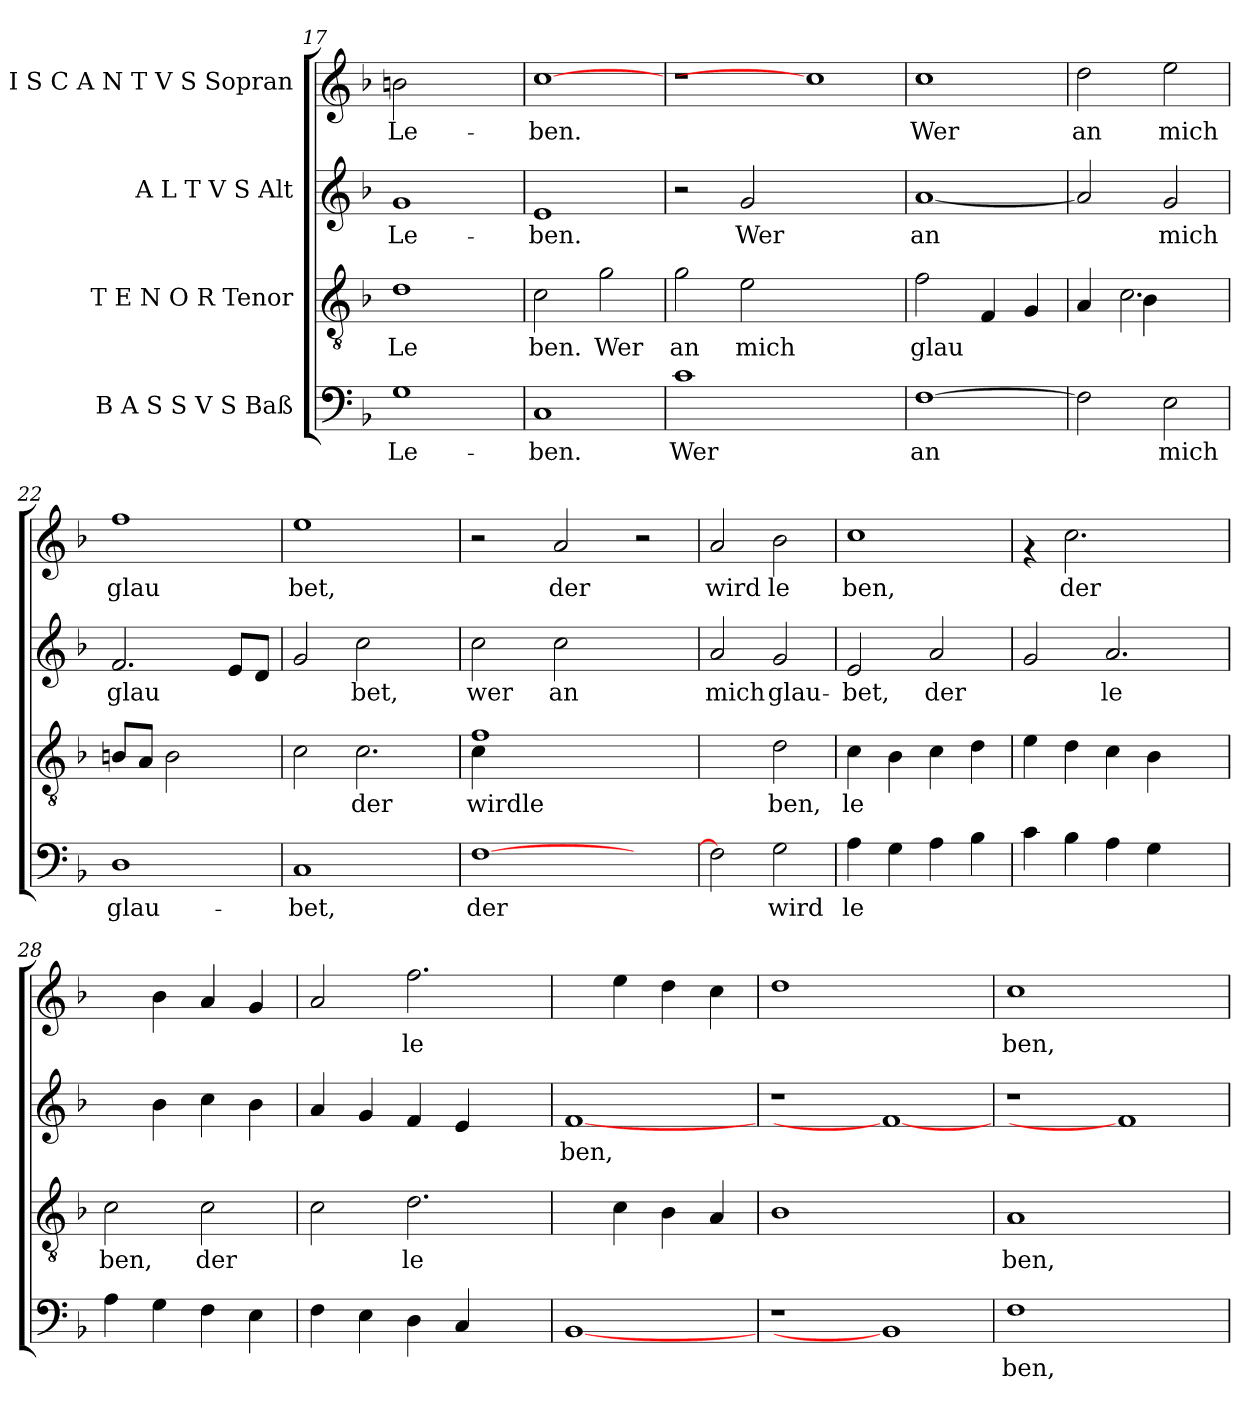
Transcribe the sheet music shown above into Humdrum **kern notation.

**kern	**text	**kern	**text	**kern	**text	**kern	**text
*part4	*part4	*part3	*part3	*part2	*part2	*part1	*part1
*staff4	*staff4	*staff3	*staff3	*staff2	*staff2	*staff1	*staff1
*I"B A S S V S  Baß	*	*I"T E N O R  Tenor	*	*I"A L T V S  Alt	*	*I"D I S C A N T V S  Sopran	*
*clefF4	*	*clefGv2	*	*clefG2	*	*clefG2	*
*k[b-]	*	*k[b-]	*	*k[b-]	*	*k[b-]	*
*F:	*	*F:	*	*F:	*	*F:	*
=17	=17	=17	=17	=17	=17	=17	=17
!	!LO:LY:b:cj	!	!LO:LY:b:cj	!	!LO:LY:b:cj	!	!LO:LY:b:cj
1G	Le-	1d	Le	1g	Le-	2bn\	Le-
.	.	.	.	.	.	2ryy	.
=18	=18	=18	=18	=18	=18	=18	=18
!	!LO:LY:b:cj	!	!LO:LY:b:cj	!	!LO:LY:b:cj	!	!LO:LY:b:cj
1C	-ben.	2c\	ben.	1e	-ben.	[1cc	-ben.
!	!	!	!LO:LY:b:cj	!	!	!	!
.	.	2g\	Wer	.	.	.	.
=19	=19	=19	=19	=19	=19	=19	=19
!	!LO:LY:b:cj	!	!LO:LY:b:cj	!	!	!	!
1c	Wer	2g\	an	2r	.	1r	.
!	!	!	!LO:LY:b:cj	!	!LO:LY:b:cj	!	!
.	.	2e\	mich	2g/	Wer	.	.
1ryy	.	1ryy	.	1ryy	.	1cc]	.
!!LO:LB:g=z
=20	=20	=20	=20	=20	=20	=20	=20
!	!LO:LY:b:cj	!	!LO:LY:b:cj	!	!LO:LY:b:cj	!	!LO:LY:b:cj
[1F	an	2f\	glau	[1a	an	1cc	Wer
!	!	!	!LO:LY:b:cj	!	!	!	!
.	.	4F/	.	.	.	.	.
!	!	!	!LO:LY:b:cj	!	!	!	!
.	.	4G/	.	.	.	.	.
=21	=21	=21	=21	=21	=21	=21	=21
!	!	!	!LO:LY:b:cj	!	!	!	!LO:LY:b:cj
*	*	*^	*	*	*	*	*
2F]	.	4A/	4ryy	.	2a]	.	2dd\	an
!	!	!	!	!LO:LY:b:cj	!	!	!	!
.	.	2.c\	4B-\	.	.	.	.	.
!	!LO:LY:b:cj	!	!	!	!	!LO:LY:b:cj	!	!LO:LY:b:cj
2E\	mich	.	2ryy	.	2g/	mich	2ee\	mich
=22	=22	=22	=22	=22	=22	=22	=22	=22
!	!LO:LY:b:cj	!	!	!LO:LY:b:cj	!	!LO:LY:b:cj	!	!LO:LY:b:cj
*	*	*v	*v	*	*	*	*	*
1D	glau-	8Bn/L	.	2.f/	glau-	1ff	glau
!	!	!	!LO:LY:b:cj	!	!	!	!
.	.	8A/J	.	.	.	.	.
!	!	!	!LO:LY:b:cj	!	!	!	!
.	.	2B\	.	.	.	.	.
!	!	!	!	!	!LO:LY:b:cj	!	!
.	.	4ryy	.	8e/L	--	.	.
!	!	!	!	!	!LO:LY:b:cj	!	!
.	.	.	.	8d/J	--	.	.
=23	=23	=23	=23	=23	=23	=23	=23
!	!LO:LY:b:cj	!	!	!	!LO:LY:b:cj	!	!LO:LY:b:cj
1C	-bet,	2c\	.	2g/	--	1ee	bet,
!	!	!	!LO:LY:b:cj	!	!LO:LY:b:cj	!	!
.	.	2.c\	der	2cc\	-bet,	.	.
4ryy	.	.	.	4ryy	.	4ryy	.
=24	=24	=24	=24	=24	=24	=24	=24
!	!LO:LY:b:cj	!	!LO:LY:b:cj	!	!LO:LY:b:cj	!	!
*	*	*^	*	*	*	*	*
[1F	der	1f	4c\	wirdle	2cc\	wer	2r	.
.	.	.	2ryy	.	.	.	.	.
!	!	!	!	!	!	!LO:LY:b:cj	!	!LO:LY:b:cj
.	.	.	.	.	2cc\	an	2a/	der
.	.	.	2.ryy	.	.	.	.	.
2ryy	.	2ryy	.	.	2ryy	.	2r	.
*	*	*v	*v	*	*	*	*	*
=25	=25	=25	=25	=25	=25	=25	=25
!	!	!	!	!	!LO:LY:b:cj	!	!LO:LY:b:cj
2F]	.	2ryy	.	2a/	mich	2a/	wird
!	!LO:LY:b:cj	!	!LO:LY:b:cj	!	!LO:LY:b:cj	!	!LO:LY:b:cj
2G\	wird	2d\	ben,	2g/	glau-	2b-\	le
=26	=26	=26	=26	=26	=26	=26	=26
!	!LO:LY:b:cj	!	!LO:LY:b:cj	!	!LO:LY:b:cj	!	!LO:LY:b:cj
4A\	le-	4c\	le	2e/	-bet,	1cc	ben,
!	!LO:LY:b:cj	!	!LO:LY:b:cj	!	!	!	!
4G\	--	4B-\	.	.	.	.	.
!	!LO:LY:b:cj	!	!LO:LY:b:cj	!	!LO:LY:b:cj	!	!
4A\	--	4c\	.	2a/	der	.	.
!	!LO:LY:b:cj	!	!LO:LY:b:cj	!	!	!	!
4B-\	--	4d\	.	.	.	.	.
=27	=27	=27	=27	=27	=27	=27	=27
!	!LO:LY:b:cj	!	!LO:LY:b:cj	!	!	!	!
4c\	--	4e\	.	2g/	.	4rf	.
!	!LO:LY:b:cj	!	!LO:LY:b:cj	!	!	!	!LO:LY:b:cj
4B-\	--	4d\	.	.	.	2.cc\	der
!	!LO:LY:b:cj	!	!LO:LY:b:cj	!	!LO:LY:b:cj	!	!
4A\	--	4c\	.	2.a/	le-	.	.
!	!LO:LY:b:cj	!	!LO:LY:b:cj	!	!	!	!
4G\	--	4B-\	.	.	.	.	.
4ryy	.	4ryy	.	.	.	4ryy	.
=28	=28	=28	=28	=28	=28	=28	=28
!	!LO:LY:b:cj	!	!LO:LY:b:cj	!	!	!	!
4A\	--	2c\	ben,	4ryy	.	4ryy	.
!	!LO:LY:b:cj	!	!	!	!LO:LY:b:cj	!	!LO:LY:b:cj
4G\	--	.	.	4b-\	--	4b-\	.
!	!LO:LY:b:cj	!	!LO:LY:b:cj	!	!LO:LY:b:cj	!	!LO:LY:b:cj
4F\	--	2c\	der	4cc\	--	4a/	.
!	!LO:LY:b:cj	!	!	!	!LO:LY:b:cj	!	!LO:LY:b:cj
4E\	--	.	.	4b-\	--	4g/	.
!!LO:PB:g=z
=29	=29	=29	=29	=29	=29	=29	=29
!	!LO:LY:b:cj	!	!	!	!LO:LY:b:cj	!	!
4F\	--	2c\	.	4a/	--	2a/	.
!	!LO:LY:b:cj	!	!	!	!LO:LY:b:cj	!	!
4E\	--	.	.	4g/	--	.	.
!	!LO:LY:b:cj	!	!LO:LY:b:cj	!	!LO:LY:b:cj	!	!LO:LY:b:cj
4D\	--	2.d\	le	4f/	--	2.ff\	le-
!	!LO:LY:b:cj	!	!	!	!LO:LY:b:cj	!	!
4C/	--	.	.	4e/	--	.	.
4ryy	.	.	.	4ryy	.	.	.
=30	=30	=30	=30	=30	=30	=30	=30
!	!LO:LY:b:cj	!	!	!	!LO:LY:b:cj	!	!
[1BB-	--	4ryy	.	[1f	-ben,	4ryy	.
!	!	!	!LO:LY:b:cj	!	!	!	!LO:LY:b:cj
.	.	4c\	.	.	.	4ee\	--
!	!	!	!LO:LY:b:cj	!	!	!	!LO:LY:b:cj
.	.	4B-\	.	.	.	4dd\	--
!	!	!	!LO:LY:b:cj	!	!	!	!LO:LY:b:cj
.	.	4A/	.	.	.	4cc\	--
=31	=31	=31	=31	=31	=31	=31	=31
!	!	!	!LO:LY:b:cj	!	!	!	!LO:LY:b:cj
1r	.	1B-	.	1r	.	1dd	--
1BB-]	.	1ryy	.	1f_	.	1ryy	.
=32	=32	=32	=32	=32	=32	=32	=32
!	!LO:LY:b:cj	!	!LO:LY:b:cj	!	!	!	!LO:LY:b:cj
1F	-ben,	1A	ben,	1r	.	1cc	-ben,
1ryy	.	1ryy	.	1f]	.	1ryy	.
=	=	=	=	=	=	=	=
*-	*-	*-	*-	*-	*-	*-	*-
